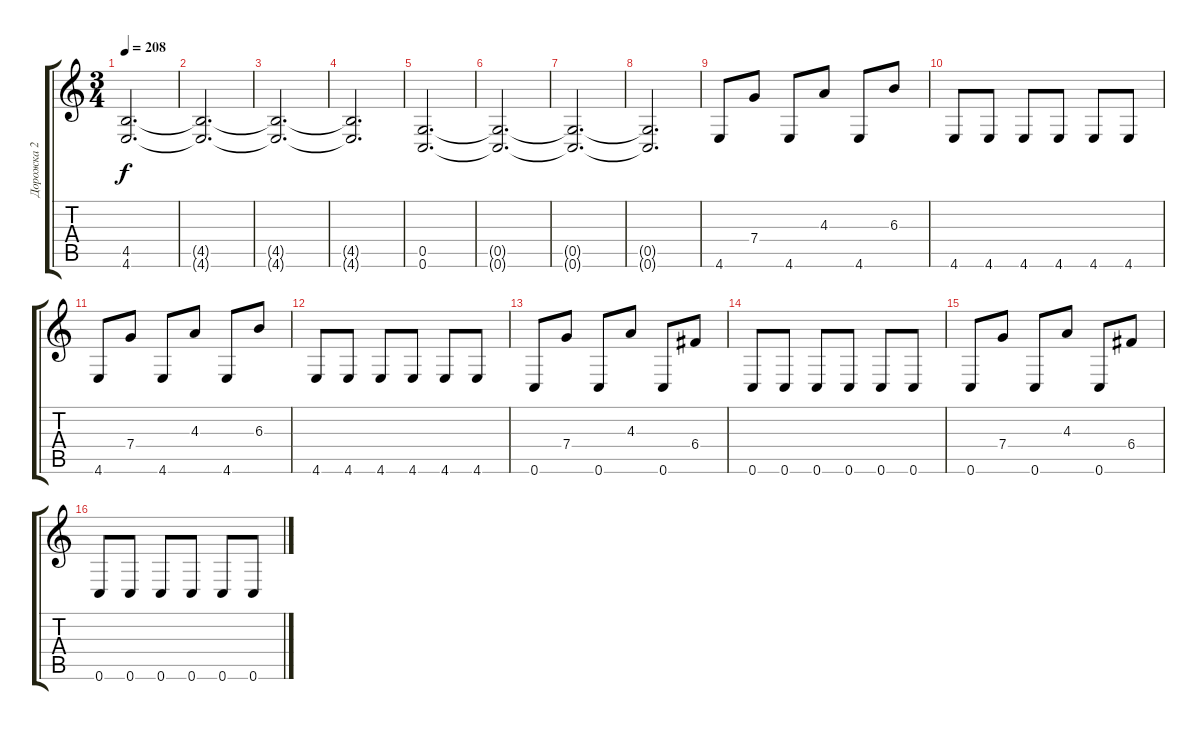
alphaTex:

\track ("Дорожка 2" "Дорожка 2") {instrument distortionguitar}
\staff {score tabs}
\tuning (D4 A3 F3 C3 G2 C2) {hide}
\ts (3 4)
\tempo 208
\clef g2
\ks c
(4.5 4.6).2{d dy f} |
(4.5{t} 4.6{t}).2{d} |
(4.5{t} 4.6{t}).2{d} |
(4.5{t} 4.6{t}).2{d} |
(0.5 0.6).2{d} |
(0.5{t} 0.6{t}).2{d} |
(0.5{t} 0.6{t}).2{d} |
(0.5{t} 0.6{t}).2{d} |
4.6.8 7.4.8 4.6.8 4.3.8 4.6.8 6.3.8 |
4.6.8 4.6.8 4.6.8 4.6.8 4.6.8 4.6.8 |
4.6.8 7.4.8 4.6.8 4.3.8 4.6.8 6.3.8 |
4.6.8 4.6.8 4.6.8 4.6.8 4.6.8 4.6.8 |
0.6.8 7.4.8 0.6.8 4.3.8 0.6.8 6.4.8 |
0.6.8 0.6.8 0.6.8 0.6.8 0.6.8 0.6.8 |
0.6.8 7.4.8 0.6.8 4.3.8 0.6.8 6.4.8 |
0.6.8 0.6.8 0.6.8 0.6.8 0.6.8 0.6.8
